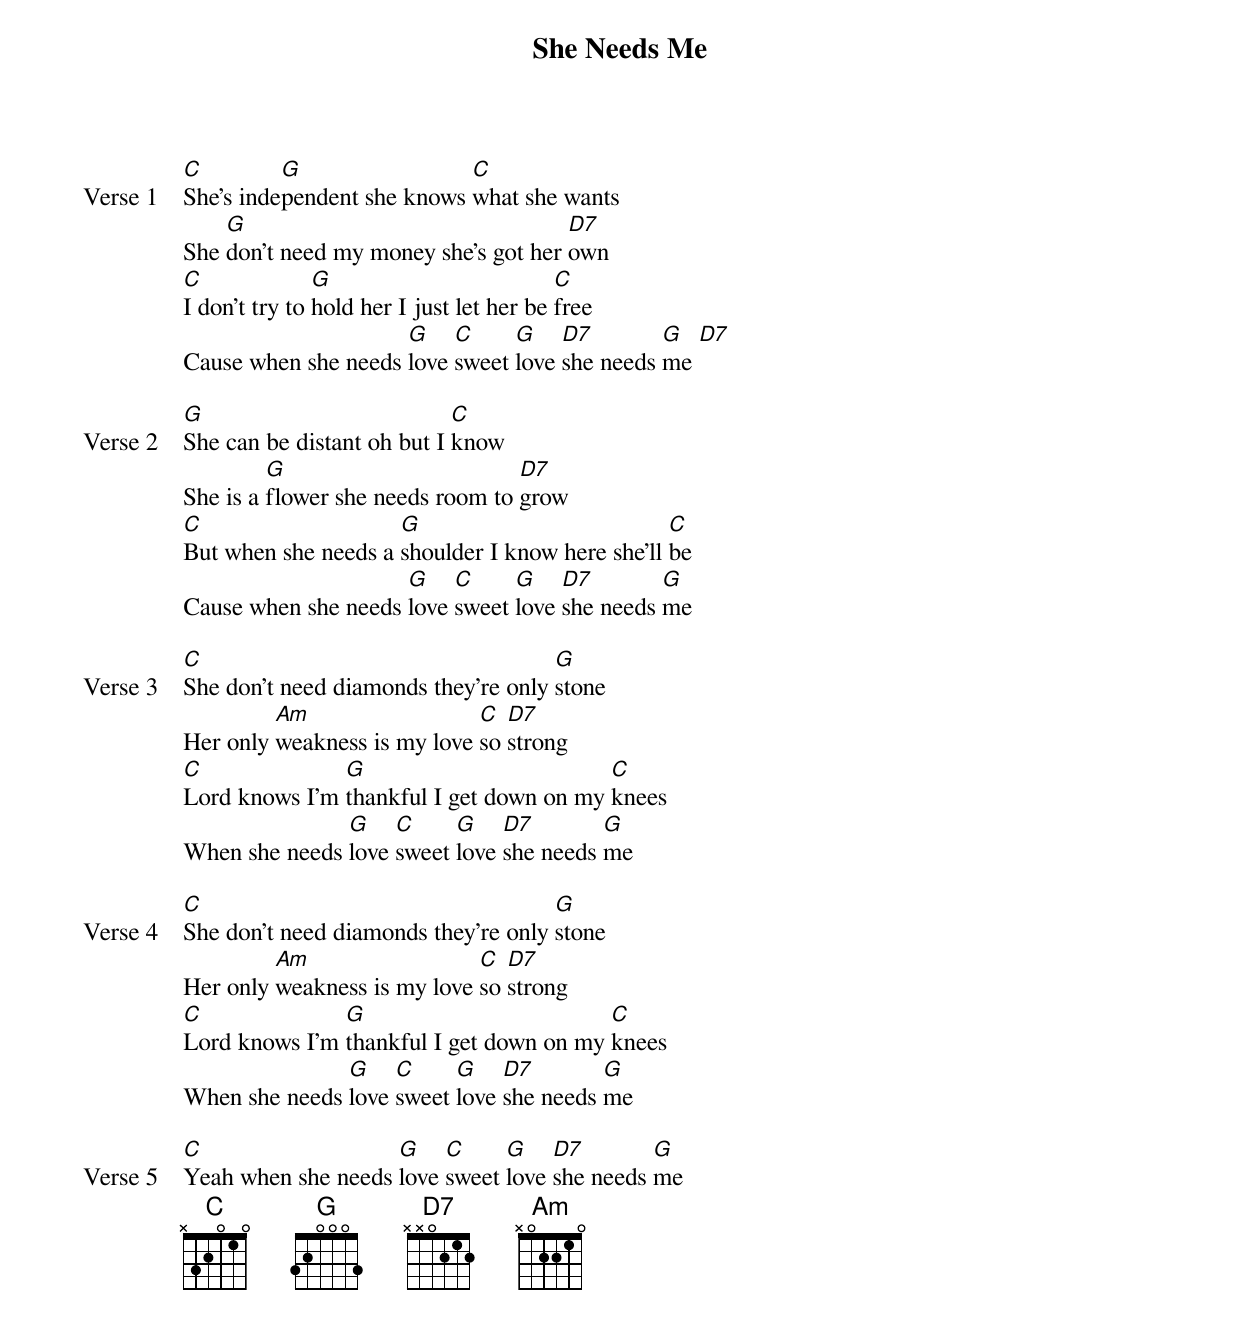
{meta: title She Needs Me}
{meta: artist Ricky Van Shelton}
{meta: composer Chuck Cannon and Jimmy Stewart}
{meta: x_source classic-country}
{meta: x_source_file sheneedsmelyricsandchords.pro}
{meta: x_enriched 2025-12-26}

{start_of_verse: Verse 1}
[C]She’s inde[G]pendent she knows [C]what she wants
She [G]don’t need my money she’s got her [D7]own
[C]I don’t try to [G]hold her I just let her be [C]free
Cause when she needs [G]love [C]sweet [G]love [D7]she needs [G]me [D7]
{end_of_verse}

{start_of_verse: Verse 2}
[G]She can be distant oh but I [C]know
She is a [G]flower she needs room to [D7]grow
[C]But when she needs a [G]shoulder I know here she’ll [C]be
Cause when she needs [G]love [C]sweet [G]love [D7]she needs [G]me
{end_of_verse}

{start_of_verse: Verse 3}
[C]She don’t need diamonds they’re only [G]stone
Her only [Am]weakness is my love [C]so [D7]strong
[C]Lord knows I’m [G]thankful I get down on my [C]knees
When she needs [G]love [C]sweet [G]love [D7]she needs [G]me
{end_of_verse}

{start_of_verse: Verse 4}
[C]She don’t need diamonds they’re only [G]stone
Her only [Am]weakness is my love [C]so [D7]strong
[C]Lord knows I’m [G]thankful I get down on my [C]knees
When she needs [G]love [C]sweet [G]love [D7]she needs [G]me
{end_of_verse}

{start_of_verse: Verse 5}
[C]Yeah when she needs [G]love [C]sweet [G]love [D7]she needs [G]me
{end_of_verse}
